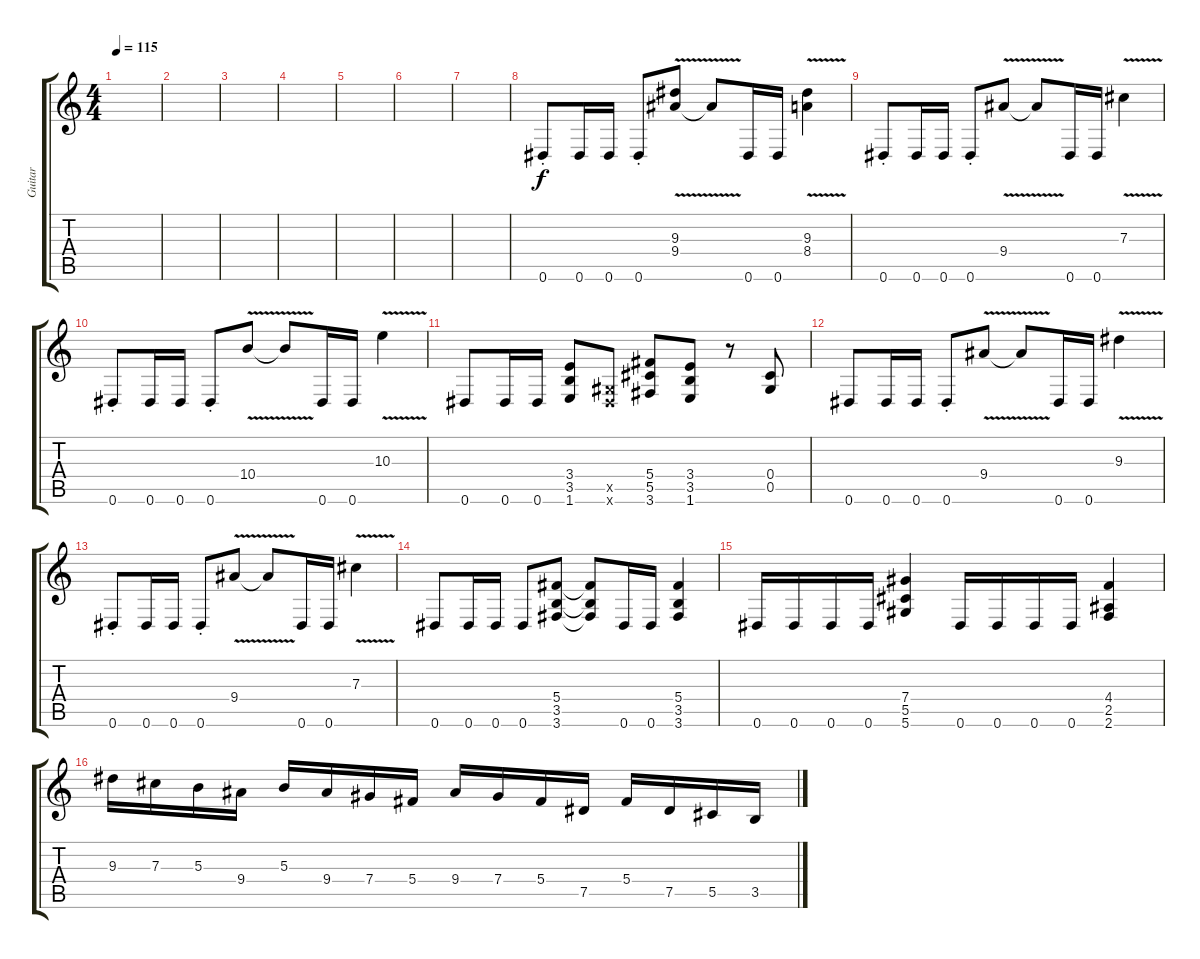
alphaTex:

\track ("Guitar" "Guitar") {instrument overdrivenguitar}
\staff {score tabs}
\tuning (Eb4 Bb3 Gb3 Db3 Ab2 Eb2) {hide}
\ts (4 4)
\tempo 115
\clef g2
\ks c
|
|
|
|
|
|
|
0.6{st}.8{balance 4 instrument distortionguitar} 0.6.16 0.6.16 0.6{st}.8 (9.3 9.4{v}).8 9.4{t}.8 0.6.16 0.6.16 (9.3{v} 8.4).4 |
0.6{st}.8 0.6.16 0.6.16 0.6{st}.8 9.4{v}.8 9.4{t}.8 0.6.16 0.6.16 7.3{v}.4 |
0.6{st}.8 0.6.16 0.6.16 0.6{st}.8 10.4{v}.8 10.4{t}.8 0.6.16 0.6.16 10.3{v}.4 |
0.6.8 0.6.16 0.6.16 (3.4 3.5 1.6).8 (0.5{x} 0.6{x}).8 (5.4 5.5 3.6).8 (3.4 3.5 1.6).8 r.8 (0.4 0.5).8 |
0.6.8{balance 4 instrument distortionguitar} 0.6.16 0.6.16 0.6{st}.8 9.4{v}.8 9.4{t}.8 0.6.16 0.6.16 9.3{v}.4 |
0.6{st}.8 0.6.16 0.6.16 0.6{st}.8 9.4{v}.8 9.4{t}.8 0.6.16 0.6.16 7.3{v}.4 |
0.6.8 0.6.16 0.6.16 0.6.8 (5.4 3.5 3.6).8 (5.4{t} 3.5{t} 3.6{t}).8 0.6.16 0.6.16 (5.4 3.5 3.6).4 |
0.6.16 0.6.16 0.6.16 0.6.16 (7.4 5.5 5.6).4 0.6.16 0.6.16 0.6.16 0.6.16 (4.4 2.5 2.6).4 |
9.3.16 7.3.16 5.3.16 9.4.16 5.3.16 9.4.16 7.4.16 5.4.16 9.4.16 7.4.16 5.4.16 7.5.16 5.4.16 7.5.16 5.5.16 3.5.16
